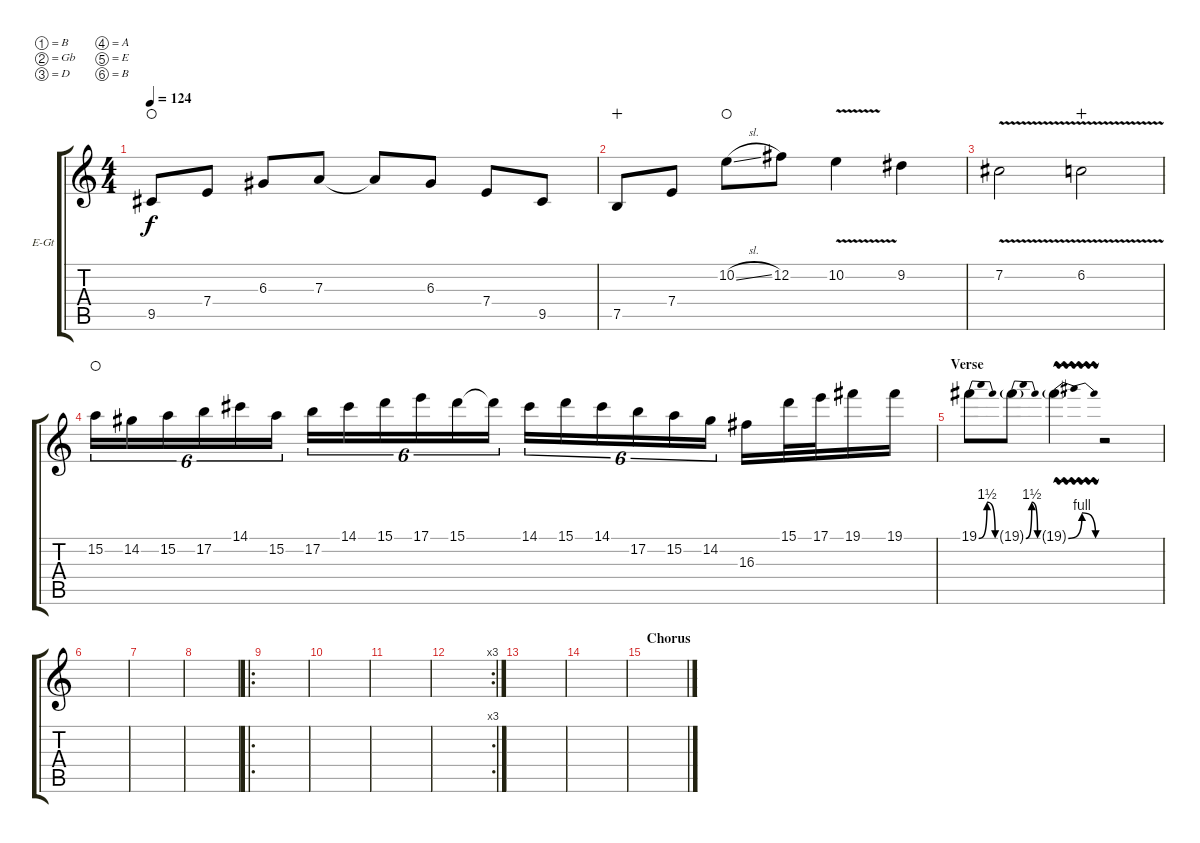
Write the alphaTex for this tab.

\bracketExtendMode groupsimilarinstruments
\firstSystemTrackNameOrientation horizontal
\otherSystemsTrackNameOrientation horizontal
\track ("Lead Guitar 2" "E-Gt") {instrument overdrivenguitar}
\staff {score tabs}
\tuning (B3 Gb3 D3 A2 E2 B1)
\ts (4 4)
\tempo 124
\clef g2
\ks c
9.5.8{dy f waho} 7.4.8 6.3.8 7.3.8 7.3{t}.8 6.3.8 7.4.8 9.5.8 |
7.5.8{wahc} 7.4.8 10.2{sl}.8{waho} 12.2.8 10.2{v}.4 9.2.4 |
7.2{v}.2 6.2{v}.2{wahc} |
15.2.16{tu (6 4) waho} 14.2.16{tu (6 4)} 15.2.16{tu (6 4)} 17.2.16{tu (6 4)} 14.1.16{tu (6 4)} 15.2.16{tu (6 4)} 17.2.16{tu (6 4)} 14.1.16{tu (6 4)} 15.1.16{tu (6 4)} 17.1.16{tu (6 4)} 15.1.16{tu (6 4)} 15.1{t}.16{tu (6 4)} 14.1.16{tu (6 4)} 15.1.16{tu (6 4)} 14.1.16{tu (6 4)} 17.2.16{tu (6 4)} 15.2.16{tu (6 4)} 14.2.16{tu (6 4)} 16.3.16 15.1.32 17.1.32 19.1.16 19.1.16 |
\section ("" "Verse")
19.1{be (bendrelease 0 0 9.6 6 20.4 6 30 0)}.8 19.1{be (bendrelease 0 0 9.6 6 20.4 6 30 0) g}.8 19.1{be (bendrelease 0 0 10.2 4 20.4 4 30 0) vw g}.4 r.2 |
|
|
|
\ro
|
|
|
\rc 3
|
|
|
\section ("" "Chorus")
